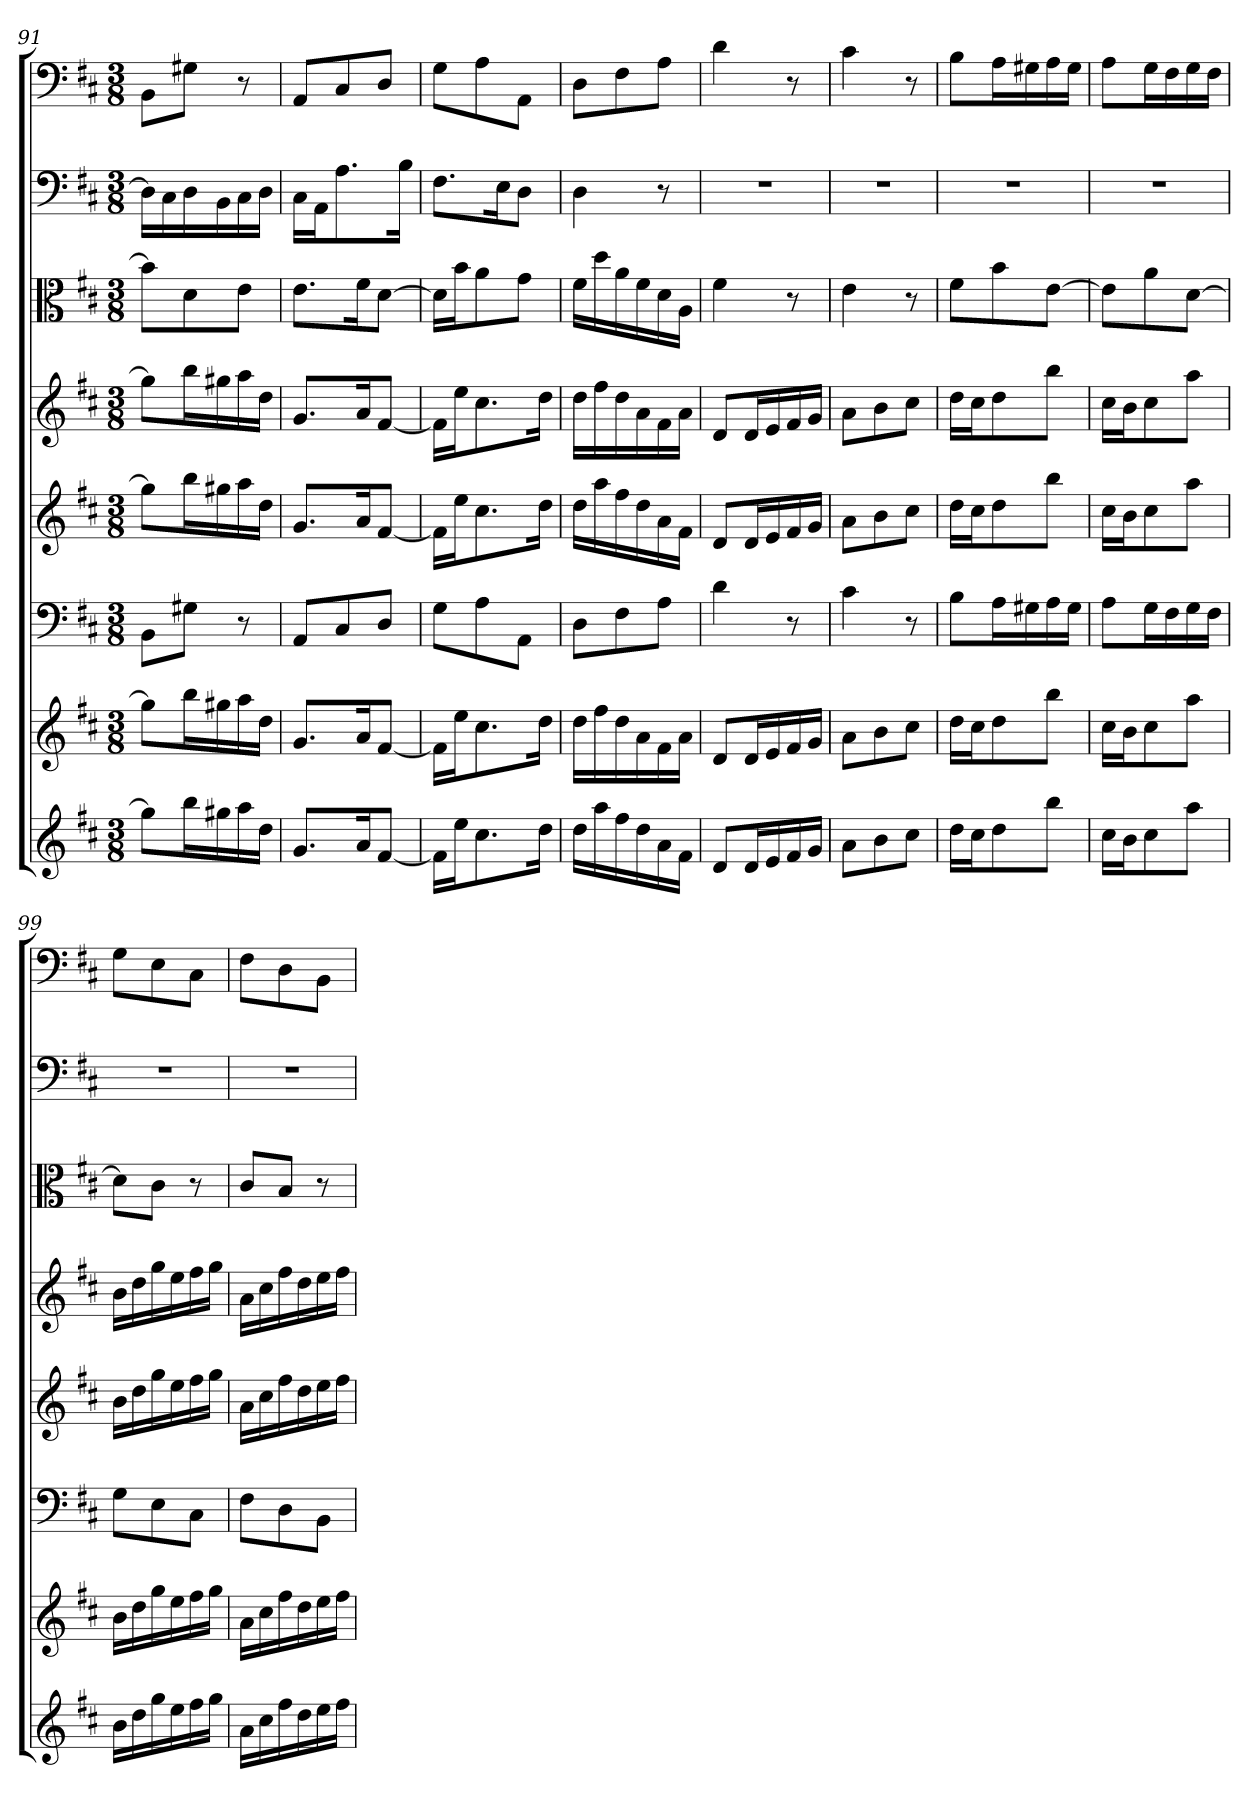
**kern	**kern	**kern	**kern	**kern	**kern	**kern	**kern
*part8	*part7	*part6	*part5	*part4	*part3	*part2	*part1
*staff8	*staff7	*staff6	*staff5	*staff4	*staff3	*staff2	*staff1
*	*	*clefF4	*	*	*clefC3	*clefF4	*clefF4
*k[f#c#]	*k[f#c#]	*k[f#c#]	*k[f#c#]	*k[f#c#]	*k[f#c#]	*k[f#c#]	*k[f#c#]
*D:	*D:	*D:	*D:	*D:	*D:	*D:	*D:
*M3/8	*M3/8	*M3/8	*M3/8	*M3/8	*M3/8	*M3/8	*M3/8
=91	=91	=91	=91	=91	=91	=91	=91
8gg#L]	8gg#L]	8BB\L	8gg#L]	8gg#L]	8b\L]	16D\LL]	8BB\L
.	.	.	.	.	.	16C#\	.
16bbL	16bbL	8G#X\J	16bbL	16bbL	8d\	16D\	8G#X\J
16gg#X	16gg#X	.	16gg#X	16gg#X	.	16BB\	.
16aa	16aa	8r	16aa	16aa	8e\J	16C#\	8r
16ddJJ	16ddJJ	.	16ddJJ	16ddJJ	.	16D\JJ	.
=92	=92	=92	=92	=92	=92	=92	=92
8.gL	8.gL	8AA/L	8.gL	8.gL	8.e\L	16C#\LL	8AA/L
.	.	.	.	.	.	16AA\J	.
.	.	8C#/	.	.	.	8.A\	8C#/
16aK	16aK	.	16aK	16aK	16f#\K	.	.
[8f#J	[8f#J	8D/J	[8f#J	[8f#J	[8d\J	.	8D/J
.	.	.	.	.	.	16B\Jk	.
=93	=93	=93	=93	=93	=93	=93	=93
16f#LL]	16f#LL]	8G\L	16f#LL]	16f#LL]	16d\LL]	8.F#\L	8G\L
16eeJ	16eeJ	.	16eeJ	16eeJ	16b\J	.	.
8.cc#	8.cc#	8A\	8.cc#	8.cc#	8a\	.	8A\
.	.	.	.	.	.	16E\K	.
.	.	8AA\J	.	.	8g\J	8D\J	8AA\J
16ddJk	16ddJk	.	16ddJk	16ddJk	.	.	.
=94	=94	=94	=94	=94	=94	=94	=94
16ddLL	16ddLL	8D\L	16ddLL	16ddLL	16f#\LL	4D	8D\L
16aa	16ff#	.	16aa	16ff#	16dd\	.	.
16ff#	16dd	8F#\	16ff#	16dd	16a\	.	8F#\
16dd	16a	.	16dd	16a	16f#\	.	.
16a	16f#	8A\J	16a	16f#	16d\	8r	8A\J
16f#JJ	16aJJ	.	16f#JJ	16aJJ	16A\JJ	.	.
=95	=95	=95	=95	=95	=95	=95	=95
8dL	8dL	4d	8dL	8dL	4f#	4.r	4d
16dL	16dL	.	16dL	16dL	.	.	.
16e	16e	.	16e	16e	.	.	.
16f#	16f#	8r	16f#	16f#	8r	.	8r
16gJJ	16gJJ	.	16gJJ	16gJJ	.	.	.
=96	=96	=96	=96	=96	=96	=96	=96
8aL	8aL	4c#	8aL	8aL	4e	4.r	4c#
8b	8b	.	8b	8b	.	.	.
8cc#J	8cc#J	8r	8cc#J	8cc#J	8r	.	8r
=97	=97	=97	=97	=97	=97	=97	=97
16ddLL	16ddLL	8B\L	16ddLL	16ddLL	8f#\L	4.r	8B\L
16cc#J	16cc#J	.	16cc#J	16cc#J	.	.	.
8dd	8dd	16A\L	8dd	8dd	8b\	.	16A\L
.	.	16G#X\	.	.	.	.	16G#X\
8bbJ	8bbJ	16A\	8bbJ	8bbJ	[8e\J	.	16A\
.	.	16G#\JJ	.	.	.	.	16G#\JJ
=98	=98	=98	=98	=98	=98	=98	=98
16cc#LL	16cc#LL	8A\L	16cc#LL	16cc#LL	8e\L]	4.r	8A\L
16bJ	16bJ	.	16bJ	16bJ	.	.	.
8cc#	8cc#	16G\L	8cc#	8cc#	8a\	.	16G\L
.	.	16F#\	.	.	.	.	16F#\
8aaJ	8aaJ	16G\	8aaJ	8aaJ	[8d\J	.	16G\
.	.	16F#\JJ	.	.	.	.	16F#\JJ
=99	=99	=99	=99	=99	=99	=99	=99
16bLL	16bLL	8G\L	16bLL	16bLL	8d\L]	4.r	8G\L
16dd	16dd	.	16dd	16dd	.	.	.
16gg	16gg	8E\	16gg	16gg	8c#\J	.	8E\
16ee	16ee	.	16ee	16ee	.	.	.
16ff#	16ff#	8C#\J	16ff#	16ff#	8r	.	8C#\J
16ggJJ	16ggJJ	.	16ggJJ	16ggJJ	.	.	.
=100	=100	=100	=100	=100	=100	=100	=100
16aLL	16aLL	8F#\L	16aLL	16aLL	8c#/L	4.r	8F#\L
16cc#	16cc#	.	16cc#	16cc#	.	.	.
16ff#	16ff#	8D\	16ff#	16ff#	8B/J	.	8D\
16dd	16dd	.	16dd	16dd	.	.	.
16ee	16ee	8BB\J	16ee	16ee	8r	.	8BB\J
16ff#JJ	16ff#JJ	.	16ff#JJ	16ff#JJ	.	.	.
=	=	=	=	=	=	=	=
*-	*-	*-	*-	*-	*-	*-	*-
